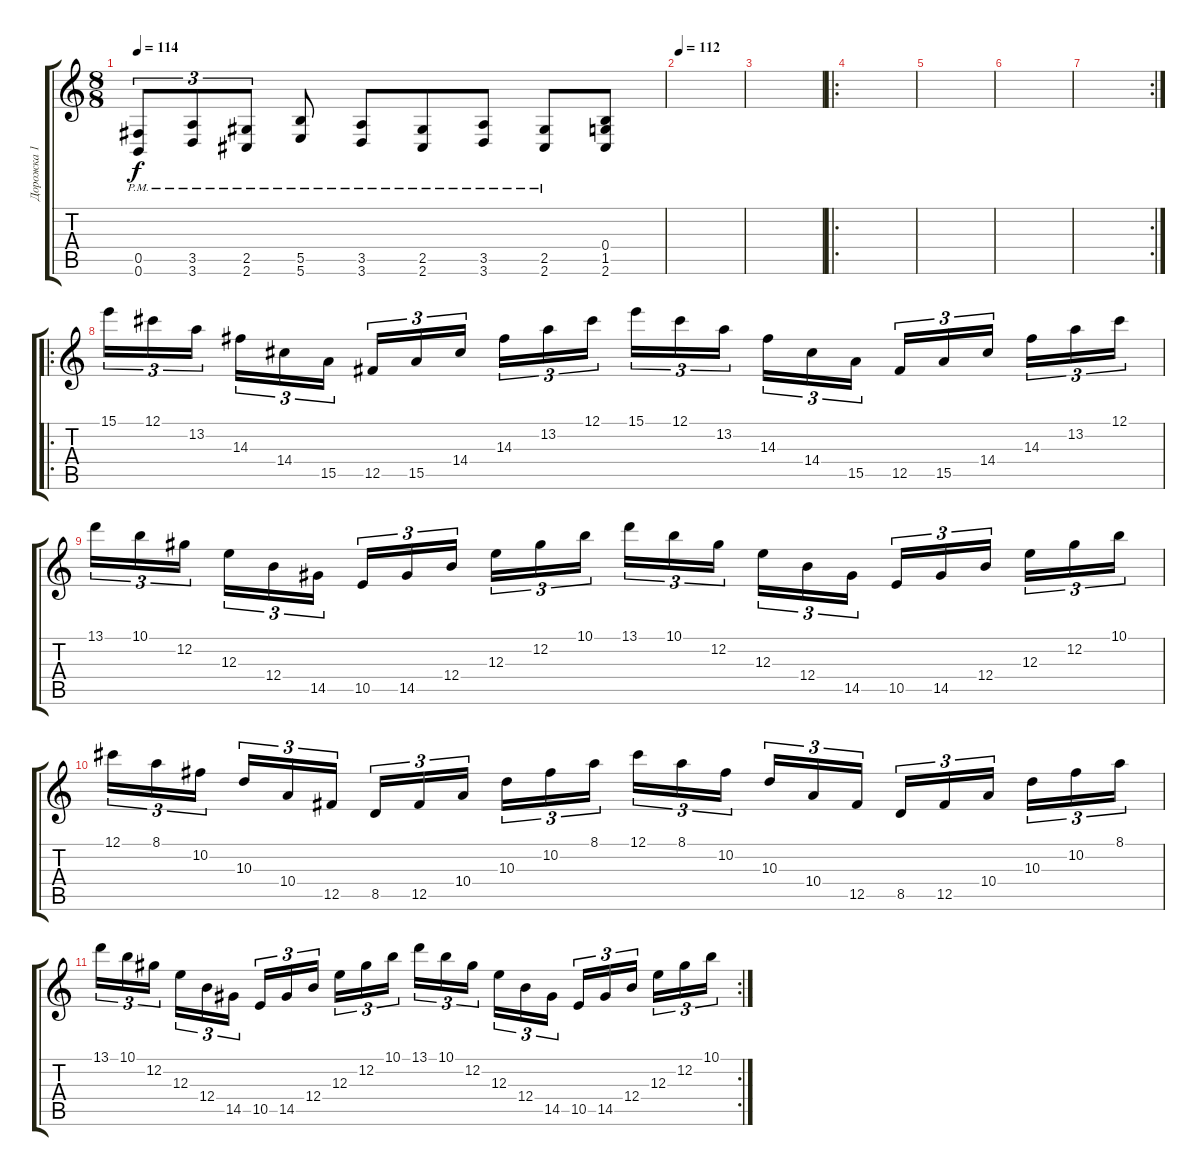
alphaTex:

\track ("Дорожка 1" "Дорожка 1") {instrument distortionguitar}
\staff {score tabs}
\tuning (Db4 Ab3 E3 B2 Gb2 B1) {hide}
\ts (8 8)
\tempo 114
\clef g2
\ks c
(0.5{pm} 0.6).8{tu (3 2) dy f} (3.5{pm} 3.6).8{tu (3 2)} (2.5{pm} 2.6).8{tu (3 2)} (5.5{pm} 5.6).8 (3.5{pm} 3.6).8 (2.5{pm} 2.6).8 (3.5{pm} 3.6).8 (2.5{pm} 2.6).8 (0.4 1.5 2.6).8 |
\tempo 112
|
|
\ro
|
|
|
\rc 2
|
\ro
15.1.16{tu (3 2)} 12.1.16{tu (3 2)} 13.2.16{tu (3 2)} 14.3.16{tu (3 2)} 14.4.16{tu (3 2)} 15.5.16{tu (3 2)} 12.5.16{tu (3 2)} 15.5.16{tu (3 2)} 14.4.16{tu (3 2)} 14.3.16{tu (3 2)} 13.2.16{tu (3 2)} 12.1.16{tu (3 2)} 15.1.16{tu (3 2)} 12.1.16{tu (3 2)} 13.2.16{tu (3 2)} 14.3.16{tu (3 2)} 14.4.16{tu (3 2)} 15.5.16{tu (3 2)} 12.5.16{tu (3 2)} 15.5.16{tu (3 2)} 14.4.16{tu (3 2)} 14.3.16{tu (3 2)} 13.2.16{tu (3 2)} 12.1.16{tu (3 2)} |
13.1.16{tu (3 2)} 10.1.16{tu (3 2)} 12.2.16{tu (3 2)} 12.3.16{tu (3 2)} 12.4.16{tu (3 2)} 14.5.16{tu (3 2)} 10.5.16{tu (3 2)} 14.5.16{tu (3 2)} 12.4.16{tu (3 2)} 12.3.16{tu (3 2)} 12.2.16{tu (3 2)} 10.1.16{tu (3 2)} 13.1.16{tu (3 2)} 10.1.16{tu (3 2)} 12.2.16{tu (3 2)} 12.3.16{tu (3 2)} 12.4.16{tu (3 2)} 14.5.16{tu (3 2)} 10.5.16{tu (3 2)} 14.5.16{tu (3 2)} 12.4.16{tu (3 2)} 12.3.16{tu (3 2)} 12.2.16{tu (3 2)} 10.1.16{tu (3 2)} |
12.1.16{tu (3 2)} 8.1.16{tu (3 2)} 10.2.16{tu (3 2)} 10.3.16{tu (3 2)} 10.4.16{tu (3 2)} 12.5.16{tu (3 2)} 8.5.16{tu (3 2)} 12.5.16{tu (3 2)} 10.4.16{tu (3 2)} 10.3.16{tu (3 2)} 10.2.16{tu (3 2)} 8.1.16{tu (3 2)} 12.1.16{tu (3 2)} 8.1.16{tu (3 2)} 10.2.16{tu (3 2)} 10.3.16{tu (3 2)} 10.4.16{tu (3 2)} 12.5.16{tu (3 2)} 8.5.16{tu (3 2)} 12.5.16{tu (3 2)} 10.4.16{tu (3 2)} 10.3.16{tu (3 2)} 10.2.16{tu (3 2)} 8.1.16{tu (3 2)} |
\rc 2
13.1.16{tu (3 2)} 10.1.16{tu (3 2)} 12.2.16{tu (3 2)} 12.3.16{tu (3 2)} 12.4.16{tu (3 2)} 14.5.16{tu (3 2)} 10.5.16{tu (3 2)} 14.5.16{tu (3 2)} 12.4.16{tu (3 2)} 12.3.16{tu (3 2)} 12.2.16{tu (3 2)} 10.1.16{tu (3 2)} 13.1.16{tu (3 2)} 10.1.16{tu (3 2)} 12.2.16{tu (3 2)} 12.3.16{tu (3 2)} 12.4.16{tu (3 2)} 14.5.16{tu (3 2)} 10.5.16{tu (3 2)} 14.5.16{tu (3 2)} 12.4.16{tu (3 2)} 12.3.16{tu (3 2)} 12.2.16{tu (3 2)} 10.1.16{tu (3 2)}
